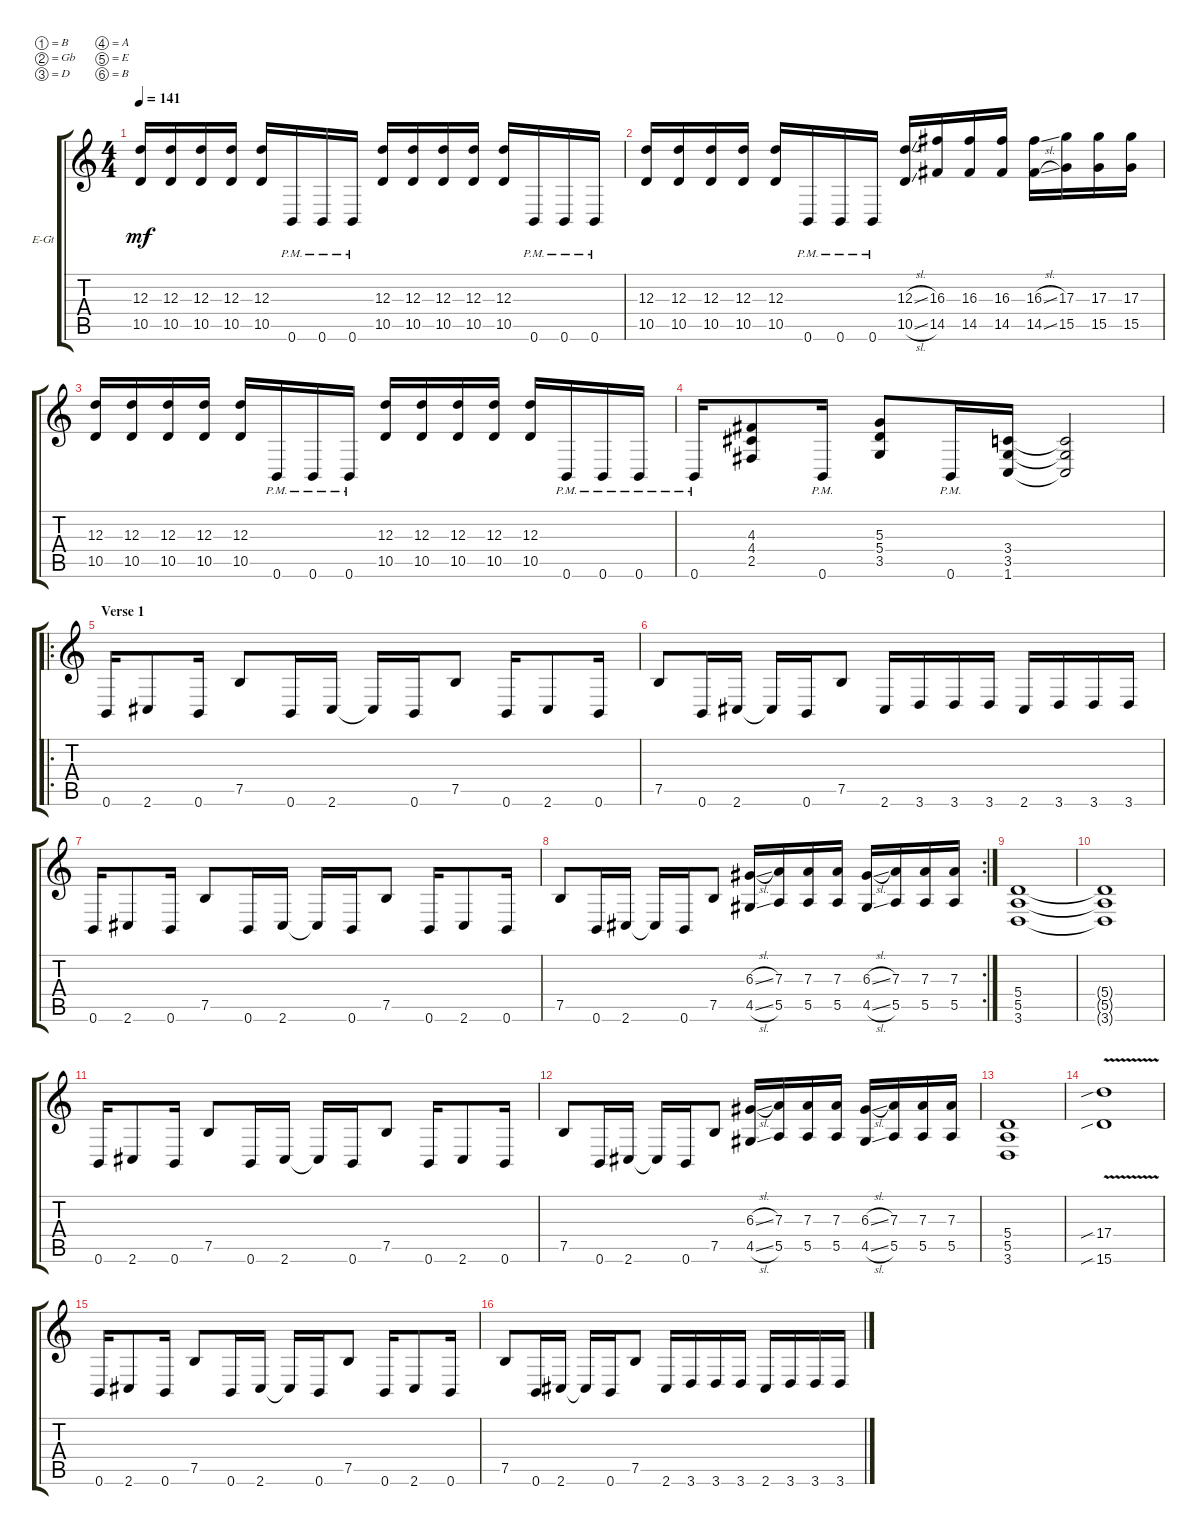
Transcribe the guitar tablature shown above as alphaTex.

\bracketExtendMode groupsimilarinstruments
\firstSystemTrackNameOrientation horizontal
\otherSystemsTrackNameOrientation horizontal
\track ("Electric Guitar 1" "E-Gt") {instrument distortionguitar}
\staff {score tabs}
\tuning (B3 Gb3 D3 A2 E2 B1)
\ts (4 4)
\tempo 141
\clef g2
\ks c
(10.5 12.3).16{dy mf} (12.3 10.5).16 (12.3 10.5).16 (12.3 10.5).16 (12.3 10.5).16 0.6{pm}.16 0.6{pm}.16 0.6{pm}.16 (10.5 12.3).16 (12.3 10.5).16 (12.3 10.5).16 (12.3 10.5).16 (12.3 10.5).16 0.6{pm}.16 0.6{pm}.16 0.6{pm}.16 |
(10.5 12.3).16 (12.3 10.5).16 (12.3 10.5).16 (12.3 10.5).16 (12.3 10.5).16 0.6{pm}.16 0.6{pm}.16 0.6{pm}.16 (10.5{sl} 12.3{sl}).16 (16.3 14.5).16 (16.3 14.5).16 (16.3 14.5).16 (16.3{sl} 14.5{sl}).16 (15.5 17.3).16 (15.5 17.3).16 (15.5 17.3).16 |
(10.5 12.3).16 (12.3 10.5).16 (12.3 10.5).16 (12.3 10.5).16 (12.3 10.5).16 0.6{pm}.16 0.6{pm}.16 0.6{pm}.16 (10.5 12.3).16 (12.3 10.5).16 (12.3 10.5).16 (12.3 10.5).16 (12.3 10.5).16 0.6{pm}.16 0.6{pm}.16 0.6{pm}.16 |
0.6{pm}.16 (2.5 4.4 4.3).8 0.6{pm}.16 (3.5 5.4 5.3).8 0.6{pm}.16 (1.6 3.5 3.4).16 (1.6{t} 3.5{t} 3.4{t}).2 |
\ro
\section ("" "Verse 1")
0.6.16 2.6.8 0.6.16 7.5.8 0.6.16 2.6.16 2.6{t}.16 0.6.16 7.5.8 0.6.16 2.6.8 0.6.16 |
7.5.8 0.6.16 2.6.16 2.6{t}.16 0.6.16 7.5.8 2.6.16 3.6.16 3.6.16 3.6.16 2.6.16 3.6.16 3.6.16 3.6.16 |
0.6.16 2.6.8 0.6.16 7.5.8 0.6.16 2.6.16 2.6{t}.16 0.6.16 7.5.8 0.6.16 2.6.8 0.6.16 |
\rc 2
7.5.8 0.6.16 2.6.16 2.6{t}.16 0.6.16 7.5.8 (4.5{sl} 6.3{sl}).16 (5.5 7.3).16 (5.5 7.3).16 (5.5 7.3).16 (4.5{sl} 6.3{sl}).16 (5.5 7.3).16 (5.5 7.3).16 (5.5 7.3).16 |
(3.6 5.5 5.4).1 |
(3.6{t} 5.5{t} 5.4{t}).1 |
0.6.16 2.6.8 0.6.16 7.5.8 0.6.16 2.6.16 2.6{t}.16 0.6.16 7.5.8 0.6.16 2.6.8 0.6.16 |
7.5.8 0.6.16 2.6.16 2.6{t}.16 0.6.16 7.5.8 (4.5{sl} 6.3{sl}).16 (5.5 7.3).16 (5.5 7.3).16 (5.5 7.3).16 (4.5{sl} 6.3{sl}).16 (5.5 7.3).16 (5.5 7.3).16 (5.5 7.3).16 |
(3.6 5.5 5.4).1 |
(15.6{v sib} 17.4{v sib}).1 |
0.6.16 2.6.8 0.6.16 7.5.8 0.6.16 2.6.16 2.6{t}.16 0.6.16 7.5.8 0.6.16 2.6.8 0.6.16 |
7.5.8 0.6.16 2.6.16 2.6{t}.16 0.6.16 7.5.8 2.6.16 3.6.16 3.6.16 3.6.16 2.6.16 3.6.16 3.6.16 3.6.16
